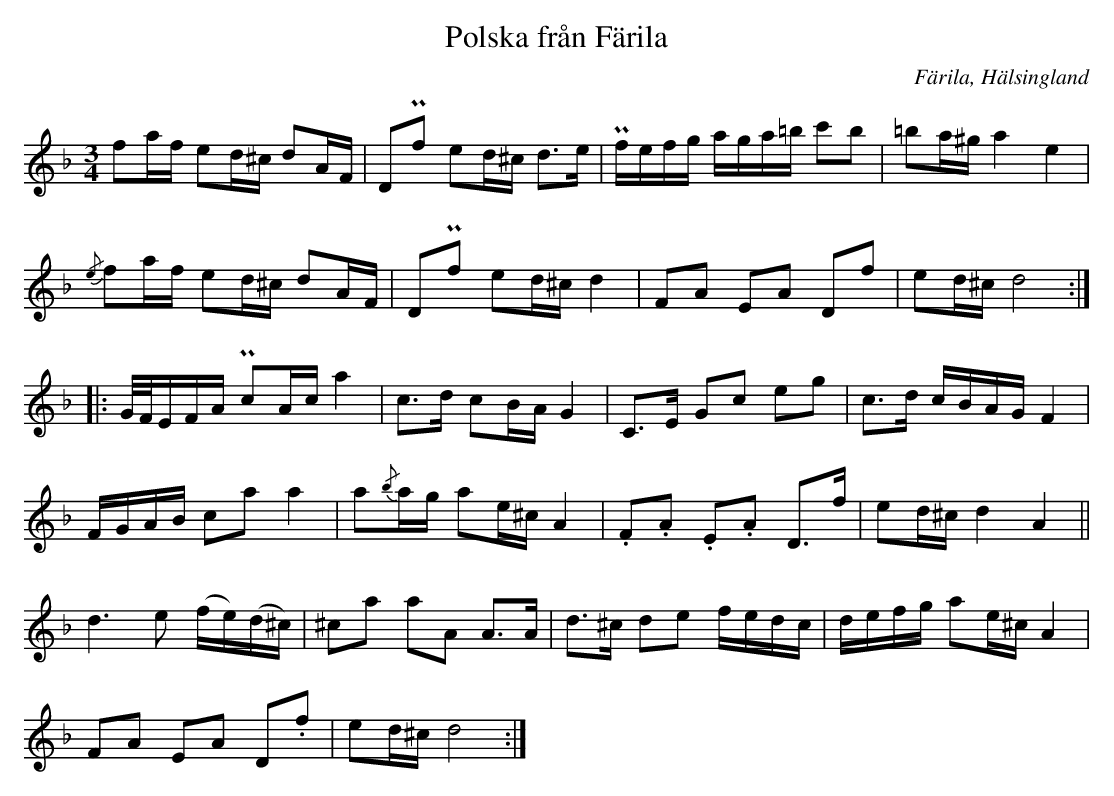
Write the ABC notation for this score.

X:1
T: Polska från Färila
O: Färila, Hälsingland
M: 3/4
L: 1/16
K: Dm
f2af e2d^c d2AF | D2Pf2 e2d^c d2>e2 | Pfefg aga=b c'2b2 | =b2a^g a4 e4 |
{/e}f2af e2d^c d2AF | D2Pf2 e2d^c d4 | F2A2 E2A2 D2f2 | e2d^c d8 ::
G/F/EFA Pc2Ac a4 | c2>d2 c2BA G4 | C2>E2 G2c2 e2g2 | c2>d2 cBAG F4 |
FGAB c2a2 a4 | a2{/b}ag a2e^c A4 | .F2.A2 .E2.A2 D2>f2 | e2d^c d4 A4 ||
d6e2 (fe)(d^c) | ^c2a2 a2A2 A2>A2 | d2>^c2 d2e2 fedc | defg a2e^c A4 |
F2A2 E2A2 D2.f2 | e2d^c d8 :|
